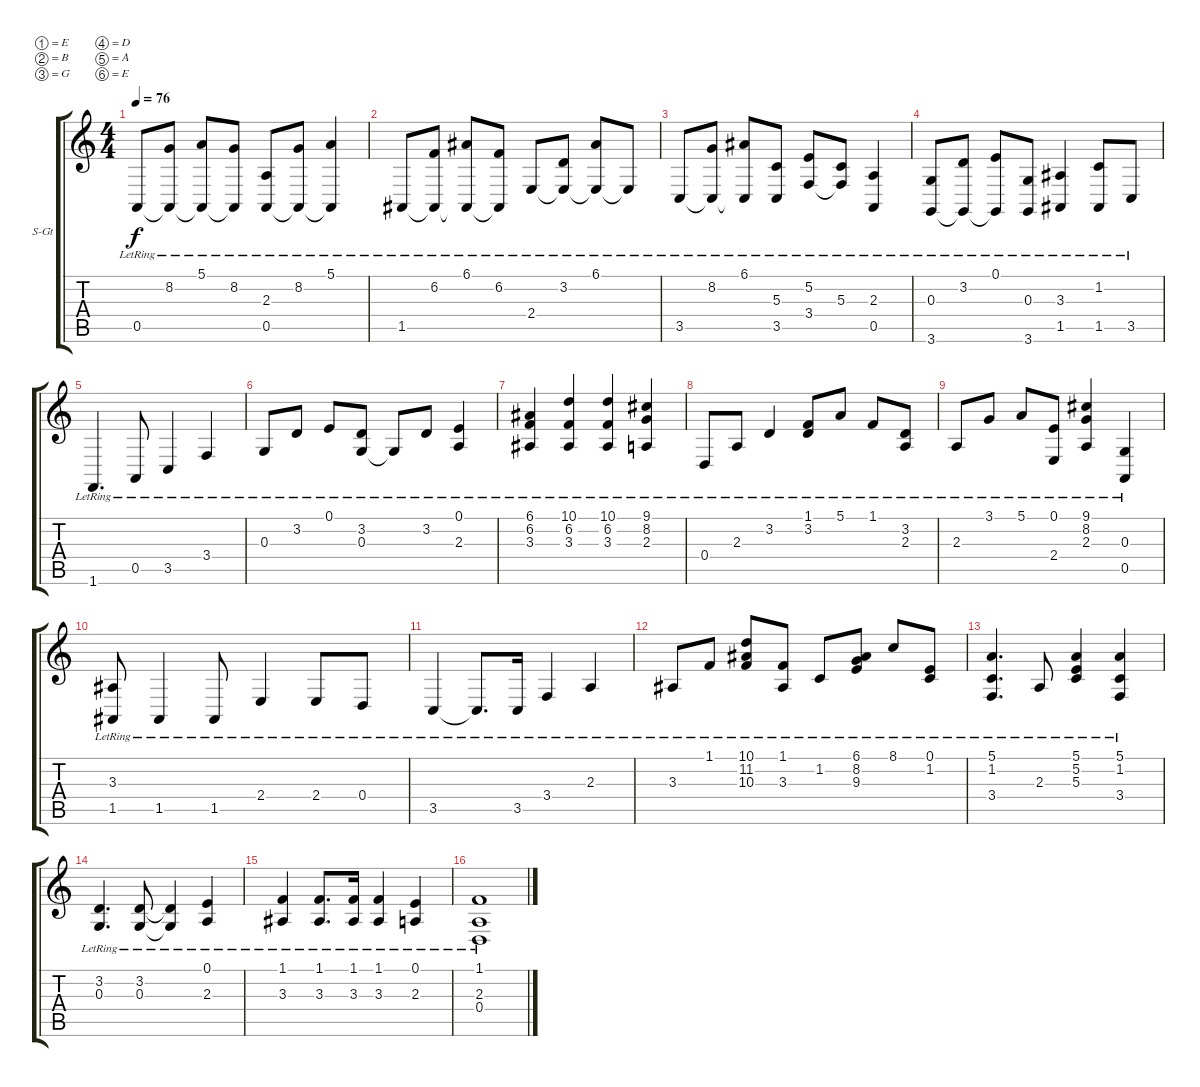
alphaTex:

\bracketExtendMode groupsimilarinstruments
\firstSystemTrackNameOrientation horizontal
\otherSystemsTrackNameOrientation horizontal
\track ("piano bas" "S-Gt") {instrument acousticgrandpiano}
\staff {score tabs}
\tuning (E3 B2 G2 D2 A1 E1)
\displaytranspose 12
\ts (4 4)
\tempo 76
\clef g2
\ks c
0.5{lr}.8{dy f} (8.2{lr} 0.5{lr t}).8 (5.1{lr} 0.5{lr t}).8 (8.2{lr} 0.5{lr t}).8 (2.3{lr} 0.5{lr}).8 (8.2{lr} 0.5{lr t}).8 (5.1{lr} 0.5{lr t}).4 |
1.5{lr}.8 (6.2{lr} 1.5{lr t}).8 (6.1{lr} 1.5{lr t}).8 (6.2{lr} 1.5{lr t}).8 2.4{lr}.8 (3.2{lr} 2.4{lr t}).8 (6.1{lr} 2.4{lr t}).8 2.4{lr t}.8 |
3.5{lr}.8 (8.2{lr} 3.5{lr t}).8 (6.1{lr} 3.5{lr t}).8 (5.3{lr} 3.5{lr}).8 (5.2{lr} 3.4{lr}).8 (5.3{lr} 3.4{lr t}).8 (2.3{lr} 0.5{lr}).4 |
(0.3{lr} 3.6{lr}).8 (3.2{lr} 3.6{lr t}).8 (0.1{lr} 3.6{lr t}).8 (0.3{lr} 3.6{lr}).8 (3.3{lr} 1.5{lr}).4 (1.2{lr} 1.5{lr}).8 3.5{lr}.8 |
1.6{lr}.4{d} 0.5{lr}.8 3.5{lr}.4 3.4{lr}.4 |
0.3{lr}.8 3.2{lr}.8 0.1{lr}.8 (3.2{lr} 0.3{lr}).8 0.3{lr t}.8 3.2{lr}.8 (0.1{lr} 2.3{lr}).4 |
(6.1{lr} 6.2{lr} 3.3{lr}).4 (10.1{lr} 6.2{lr} 3.3{lr}).4 (10.1{lr} 6.2{lr} 3.3{lr}).4 (9.1{lr} 8.2{lr} 2.3{lr}).4 |
0.4{lr}.8 2.3{lr}.8 3.2{lr}.4 (1.1{lr} 3.2{lr}).8 5.1{lr}.8 1.1{lr}.8 (3.2{lr} 2.3{lr}).8 |
2.3{lr}.8 3.1{lr}.8 5.1{lr}.8 (0.1{lr} 2.4{lr}).8 (9.1{lr} 8.2{lr} 2.3{lr}).4 (0.3{lr} 0.5{lr}).4 |
(3.3{lr} 1.5{lr}).8 1.5{lr}.4 1.5{lr}.8 2.4{lr}.4 2.4{lr}.8 0.4{lr}.8 |
3.5{lr}.4 3.5{lr t}.8{d} 3.5{lr}.16 3.4{lr}.4 2.3{lr}.4 |
3.3{lr}.8 1.1{lr}.8 (10.1{lr} 11.2{lr} 10.3{lr}).8 (1.1{lr} 3.3{lr}).8 1.2{lr}.8 (6.1{lr} 8.2{lr} 9.3{lr}).8 8.1{lr}.8 (0.1{lr} 1.2{lr}).8 |
(5.1{lr} 1.2{lr} 3.4{lr}).4{d} 2.3{lr}.8 (5.1{lr} 5.2{lr} 5.3{lr}).4 (5.1{lr} 1.2{lr} 3.4{lr}).4 |
(3.2{lr} 0.3{lr}).4{d} (3.2{lr} 0.3{lr}).8 (3.2{lr t} 0.3{lr t}).4 (0.1{lr} 2.3{lr}).4 |
(1.1{lr} 3.3{lr}).4 (1.1{lr} 3.3{lr}).8{d} (1.1{lr} 3.3{lr}).16 (1.1{lr} 3.3{lr}).4 (0.1{lr} 2.3{lr}).4 |
(1.1{lr} 2.3{lr} 0.4{lr}).1
